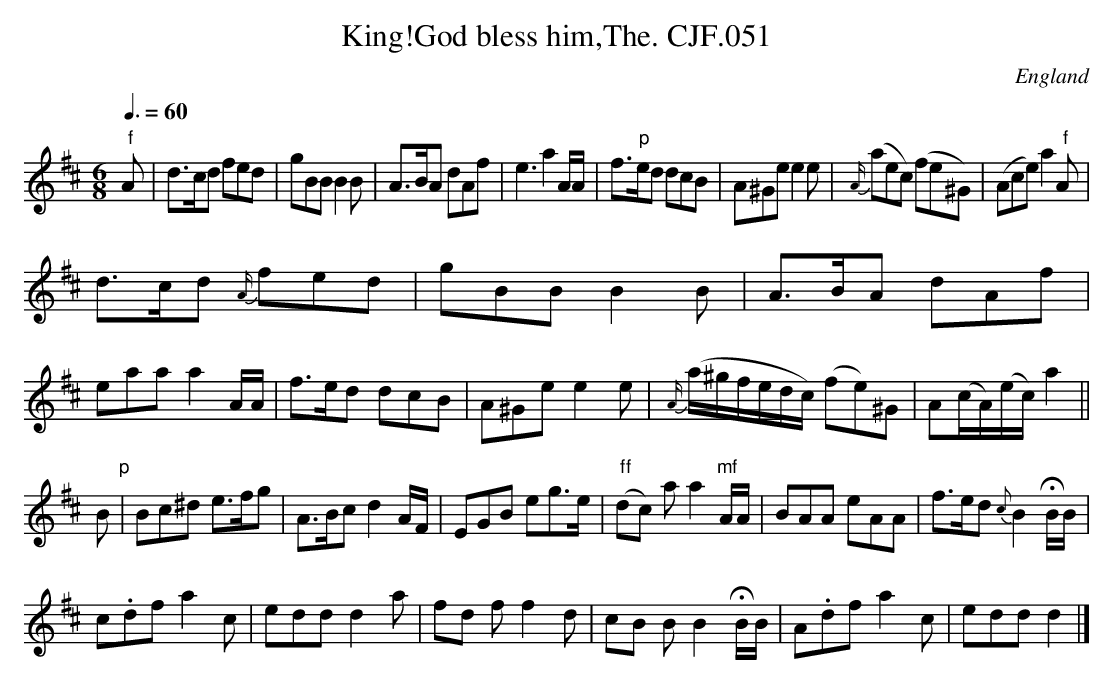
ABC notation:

X:1
T:King!God bless him,The. CJF.051
O:England
M:6/8
L:1/8
Q:3/8=60
notC:Braham
K:D major
" f"A|d>cd fed|gBB B2B|A>BA dAf|e3a2A/A/|\
f>"p"ed dcB|A^Gee2e|{A/}(aec) (fe^G)|\
(Ace)a2" f"A|!
d>cd {A/}fed|gBBB2B|A>BA dAf|eaaa2A/A/|f>ed dcB|\
A^Gee2e|{A/}(a/^g/f/e/d/c/) (fe)^G|A(c/A/)(e/c/)a2||!
B"p"|Bc^d e>fg|A>Bcd2A/F/|EGB eg>e|\
" ff" (dc) aa2"mf"A/A/|BAA eAA|f>ed {c}B2HB/B/|!
c.dfa2c|eddd2a|fd ff2d|cB BB2HB/B/|A.dfa2c|eddd2|]
